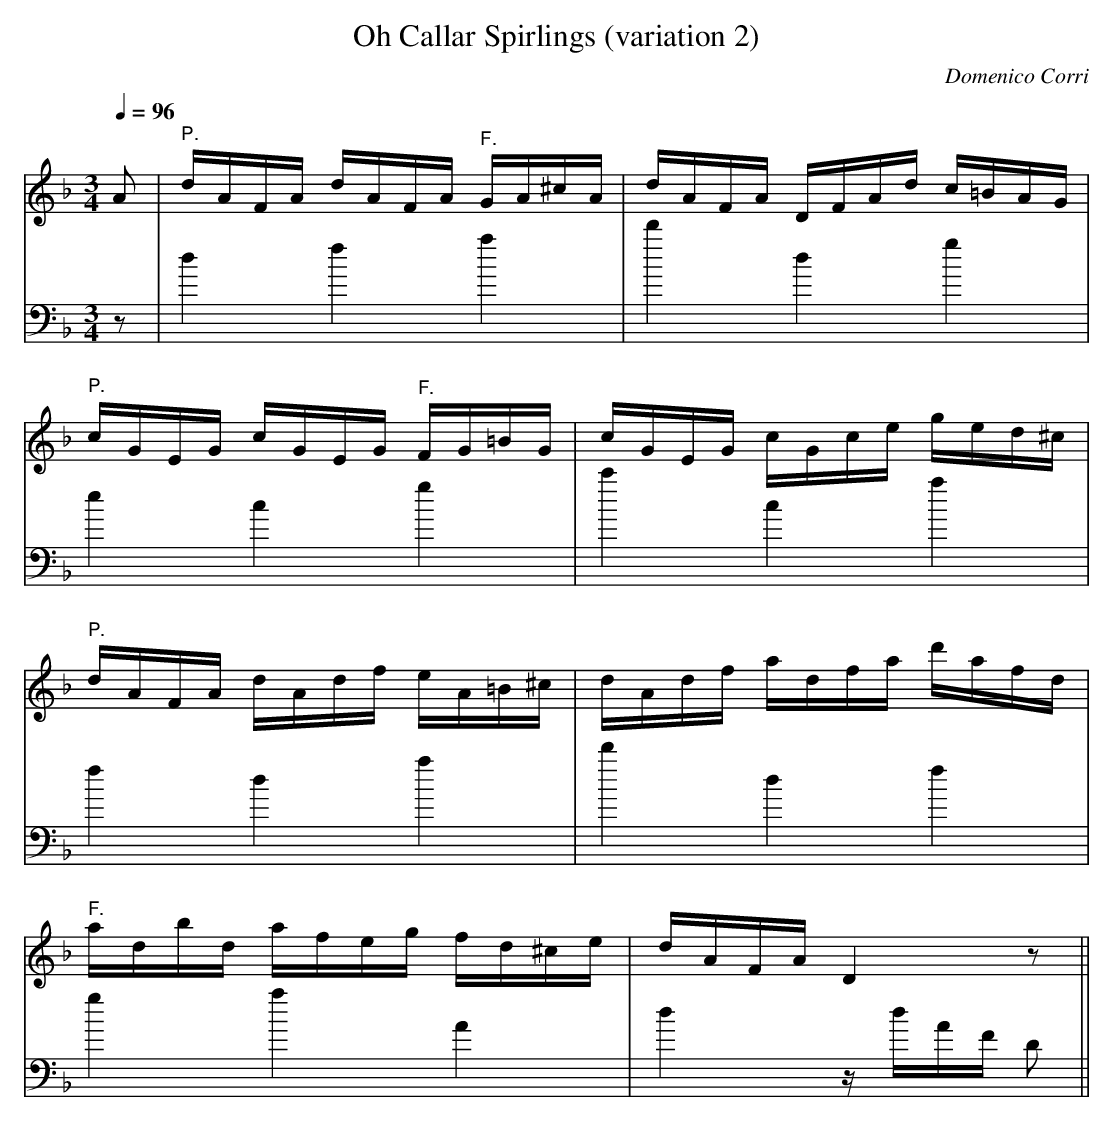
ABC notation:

X:1
T:Oh Callar Spirlings (variation 2)
C:Domenico Corri
V:1
V:2 bass transpose -24 middle = d
M:3/4
L:1/16
Q:1/4=96
K:D Minor
[V:1] A2|"^P."dAFA dAFA "^F."GA^cA |dAFA DFAd c=BAG|
[V:2] z2|     d4   f4        a4    |d'4  d4   g4   |
[V:1]    "^P."cGEG cGEG "^F."FG=BG |cGEG cGce ged^c|
[V:2]         e4   c4        g4    |c'4  c4   a4   |
[V:1]    "^P."dAFA dAdf      eA=B^c|dAdf adfa d'afd|
[V:2]         f4   d4        a4    |d'4  d4   f4   |
[V:1]    "^F."adbd afeg      fd^ce |dAFA D4   z2  ||
[V:2]         g4   a4        A4    |d4   zdAF D2  ||
